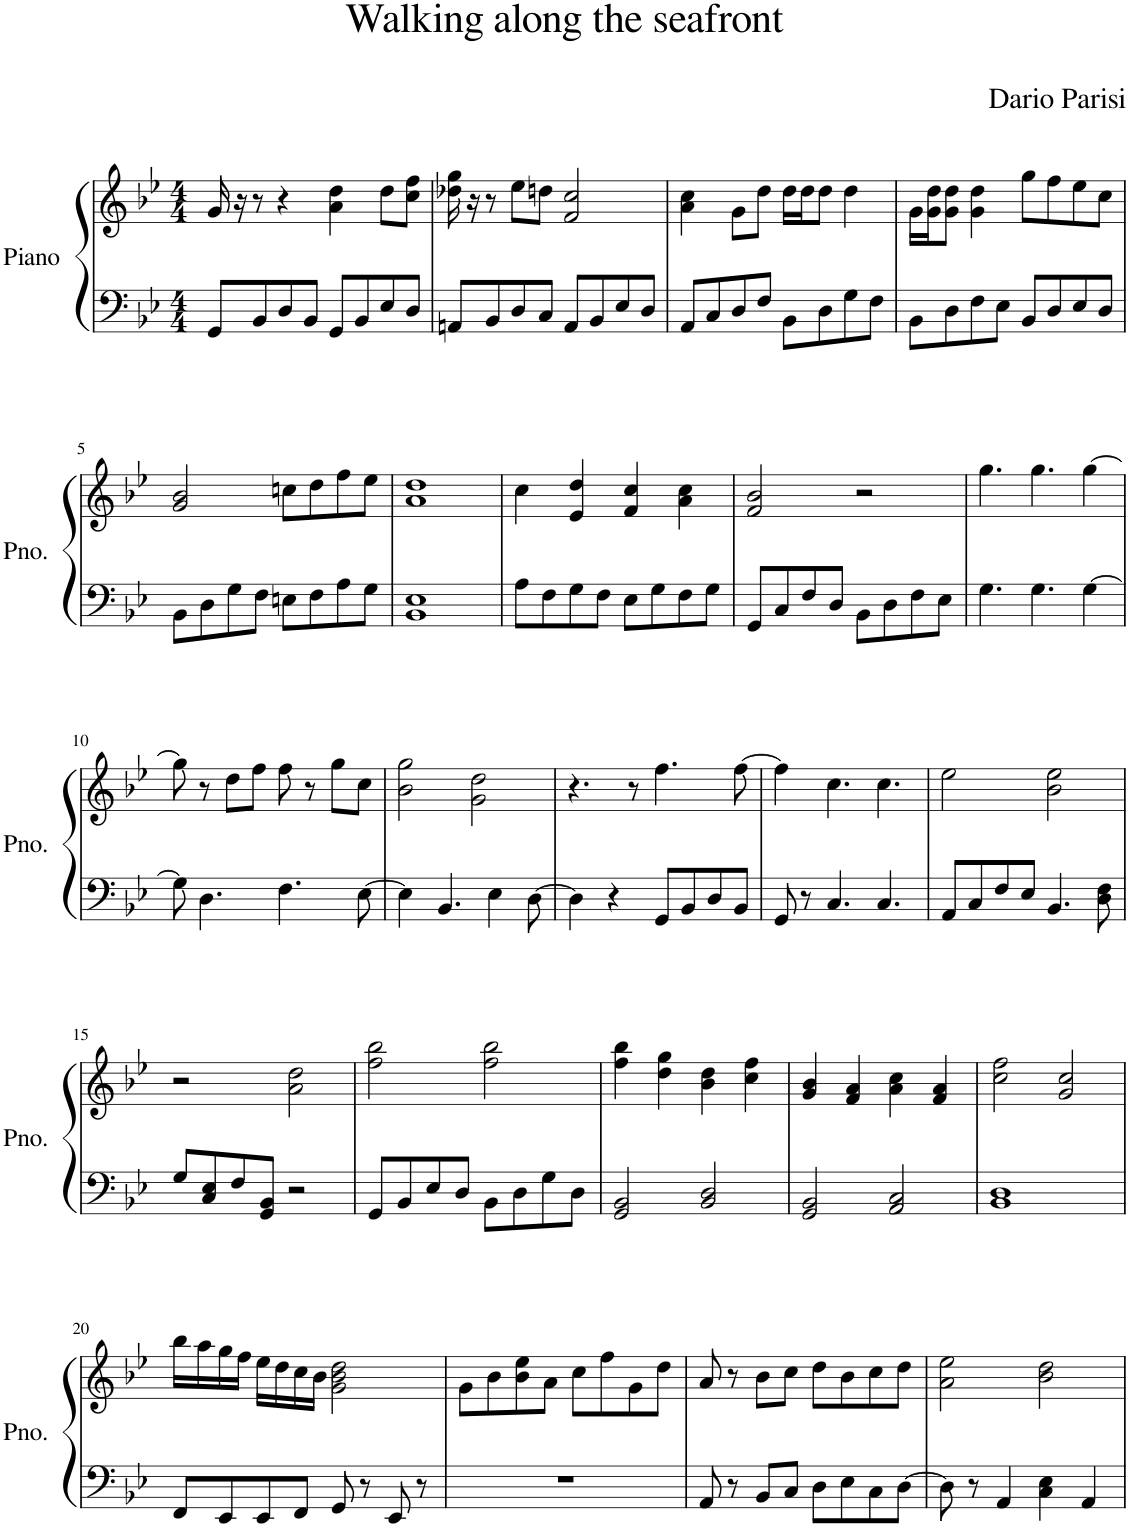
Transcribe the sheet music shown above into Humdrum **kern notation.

**kern	**kern
*part1	*part1
*staff2	*staff1
*I"Piano	*
*I'Pno.	*
*clefF4	*clefG2
*k[b-e-]	*k[b-e-]
*M4/4	*M4/4
=1	=1
8GG/L	16g/
.	16r
8BB-/	8r
8D/	4r
8BB-/J	.
8GG/L	4a\ 4dd\
8BB-/	.
8E-/	8dd\L
8D/J	8cc\ 8ff\J
=2	=2
8AAn/L	16dd-X\ 16gg\
.	16r
8BB-/	8r
8D/	8ee-\L
8C/J	8ddn\J
8AA/L	2f/ 2cc/
8BB-/	.
8E-/	.
8D/J	.
=3	=3
8AA/L	4a\ 4cc\
8C/	.
8D/	8g\L
8F/J	8dd\J
8BB-\L	16dd\LL
.	16dd\J
8D\	8dd\J
8G\	4dd\
8F\J	.
=4	=4
8BB-\L	16g\LL
.	16g\ 16dd\J
8D\	8g\ 8dd\J
8F\	4g\ 4dd\
8E-\J	.
8BB-/L	8gg\L
8D/	8ff\
8E-/	8ee-\
8D/J	8cc\J
!!LO:LB:g=z
=5	=5
8BB-\L	2g/ 2b-/
8D\	.
8G\	.
8F\J	.
8En\L	8ccn\L
8F\	8dd\
8A\	8ff\
8G\J	8ee-\J
=6	=6
1BB- 1E-	1a 1dd
=7	=7
8A\L	4cc\
8F\	.
8G\	4e-/ 4dd/
8F\J	.
8E-\L	4f/ 4cc/
8G\	.
8F\	4a\ 4cc\
8G\J	.
=8	=8
8GG/L	2f/ 2b-/
8C/	.
8F/	.
8D/J	.
8BB-\L	2r
8D\	.
8F\	.
8E-\J	.
=9	=9
4.G\	4.gg\
4.G\	4.gg\
[4G\	[4gg\
!!LO:LB:g=z
=10	=10
8G\]	8gg\]
4.D\	8r
.	8dd\L
.	8ff\J
4.F\	8ff\
.	8r
.	8gg\L
[8E-\	8cc\J
=11	=11
4E-\]	2b-\ 2gg\
4.BB-/	.
.	2g\ 2dd\
4E-\	.
[8D\	.
=12	=12
4D\]	4.r
4r	.
.	8r
8GG/L	4.ff\
8BB-/	.
8D/	.
8BB-/J	[8ff\
=13	=13
8GG/	4ff\]
8r	.
4.C/	4.cc\
4.C/	4.cc\
=14	=14
8AA/L	2ee-\
8C/	.
8F/	.
8E-/J	.
4.BB-/	2b-\ 2ee-\
8D\ 8F\	.
!!LO:LB:g=z
=15	=15
8G/L	2r
8C/ 8E-/	.
8F/	.
8GG/ 8BB-/J	.
2r	2a\ 2dd\
=16	=16
8GG/L	2ff\ 2bb-\
8BB-/	.
8E-/	.
8D/J	.
8BB-\L	2ff\ 2bb-\
8D\	.
8G\	.
8D\J	.
=17	=17
2GG/ 2BB-/	4ff\ 4bb-\
.	4dd\ 4gg\
2BB-/ 2D/	4b-\ 4dd\
.	4cc\ 4ff\
=18	=18
2GG/ 2BB-/	4g/ 4b-/
.	4f/ 4a/
2AA/ 2C/	4a\ 4cc\
.	4f/ 4a/
=19	=19
1BB- 1D	2cc\ 2ff\
.	2g/ 2cc/
!!LO:LB:g=z
=20	=20
8FF/L	16bb-\LL
.	16aa\
8EE-/	16gg\
.	16ff\JJ
8EE-/	16ee-\LL
.	16dd\
8FF/J	16cc\
.	16b-\JJ
8GG/	2g\ 2b-\ 2dd\
8r	.
8EE-/	.
8r	.
=21	=21
1r	8g\L
.	8b-\
.	8b-\ 8ee-\
.	8a\J
.	8cc\L
.	8ff\
.	8g\
.	8dd\J
=22	=22
8AA/	8a/
8r	8r
8BB-/L	8b-\L
8C/J	8cc\J
8D\L	8dd\L
8E-\	8b-\
8C\	8cc\
[8D\J	8dd\J
=23	=23
8D\]	2a\ 2ee-\
8r	.
4AA/	.
4C\ 4E-\	2b-\ 2dd\
4AA/	.
=	=
*-	*-
